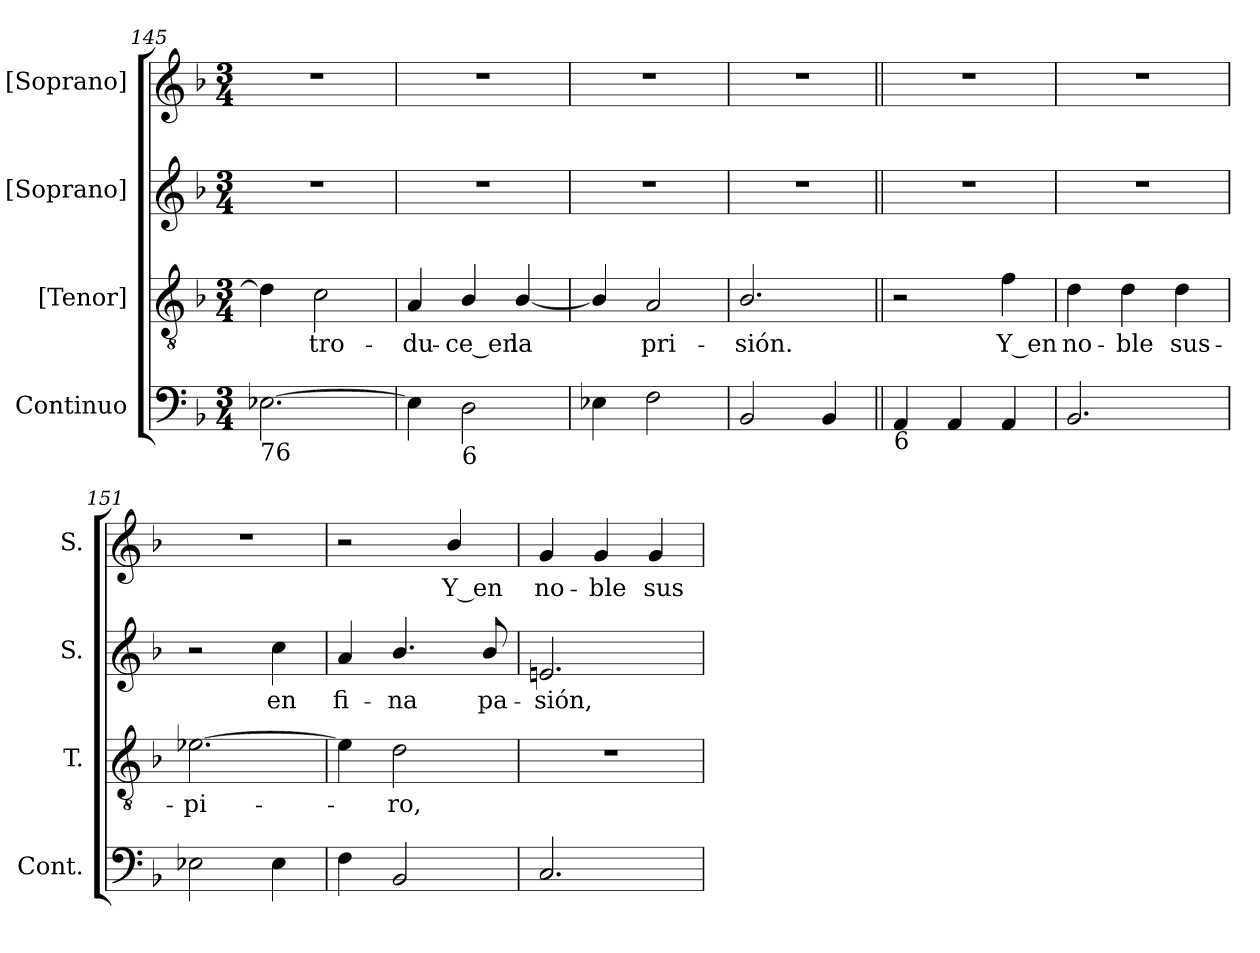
**kern	**kern	**text	**kern	**text	**kern	**text
*part4	*part3	*part3	*part2	*part2	*part1	*part1
*staff4	*staff3	*staff3	*staff2	*staff2	*staff1	*staff1
*I"Continuo	*I"[Tenor]	*	*I"[Soprano]	*	*I"[Soprano]	*
*I'Cont.	*I'T.	*	*I'S.	*	*I'S.	*
*clefF4	*clefGv2	*	*clefG2	*	*clefG2	*
*	*ITrd7c12	*	*	*	*	*
*k[b-]	*k[b-]	*	*k[b-]	*	*k[b-]	*
*F:	*F:	*	*F:	*	*F:	*
*M3/4	*M3/4	*	*M3/4	*	*M3/4	*
=145	=145	=145	=145	=145	=145	=145
!LO:TX:b:t=76	!	!	!	!	!	!
!	!	!	!LO:N:vis=1	!	!LO:N:vis=1	!
[2.E-Xi\	4Di\]	.	2.r	.	2.r	.
!	!	!LO:LY:b:color=#000000	!	!	!	!
.	2Ci\	-tro-	.	.	.	.
=146	=146	=146	=146	=146	=146	=146
!	!	!LO:LY:b:color=#000000	!LO:N:vis=1	!	!LO:N:vis=1	!
4E-i\]	4AAi/	-du-	2.r	.	2.r	.
!LO:TX:b:t=6	!	!	!	!	!	!
!	!	!LO:LY:b:color=#000000	!	!	!	!
2Di\	4BB-i/	-ce_en	.	.	.	.
!	!	!LO:LY:b:color=#000000	!	!	!	!
.	[4BB-i/	la	.	.	.	.
=147	=147	=147	=147	=147	=147	=147
!	!	!	!LO:N:vis=1	!	!LO:N:vis=1	!
4E-Xi\	4BB-i/]	.	2.r	.	2.r	.
!	!	!LO:LY:b:color=#000000	!	!	!	!
2Fi\	2AAi/	pri-	.	.	.	.
=148	=148	=148	=148	=148	=148	=148
!	!	!LO:LY:b:color=#000000	!LO:N:vis=1	!	!LO:N:vis=1	!
2BB-i/	2.BB-i/	-sión.	2.r	.	2.r	.
4BB-i/	.	.	.	.	.	.
!!LO:PB:g=z
=149||	=149||	=149||	=149||	=149||	=149||	=149||
!LO:TX:b:t=6	!	!	!	!	!	!
!	!	!	!LO:N:vis=1	!	!LO:N:vis=1	!
4AAi/	2r	.	2.r	.	2.r	.
4AAi/	.	.	.	.	.	.
!	!	!LO:LY:b:color=#000000	!	!	!	!
4AAi/	4Fi\	Y_en	.	.	.	.
=150	=150	=150	=150	=150	=150	=150
!	!	!LO:LY:b:color=#000000	!LO:N:vis=1	!	!LO:N:vis=1	!
2.BB-i/	4Di\	no-	2.r	.	2.r	.
!	!	!LO:LY:b:color=#000000	!	!	!	!
.	4Di\	-ble	.	.	.	.
!	!	!LO:LY:b:color=#000000	!	!	!	!
.	4Di\	sus-	.	.	.	.
=151	=151	=151	=151	=151	=151	=151
!	!	!LO:LY:b:color=#000000	!	!	!LO:N:vis=1	!
2E-Xi\	[2.E-Xi\	-pi-	2r	.	2.r	.
!	!	!	!	!LO:LY:b:color=#000000	!	!
4E-i\	.	.	4cci\	en	.	.
=152	=152	=152	=152	=152	=152	=152
!	!	!	!	!LO:LY:b:color=#000000	!	!
4Fi\	4E-i\]	.	4ai/	fi-	2r	.
!	!	!LO:LY:b:color=#000000	!	!	!	!
!	!	!	!	!LO:LY:b:color=#000000	!	!
2BB-i/	2Di\	-ro,	4.b-i/	-na	.	.
!	!	!	!	!	!	!LO:LY:b:color=#000000
.	.	.	.	.	4b-i/	Y_en
!	!	!	!	!LO:LY:b:color=#000000	!	!
.	.	.	8b-i/	pa-	.	.
=153	=153	=153	=153	=153	=153	=153
!	!LO:N:vis=1	!	!	!	!	!
!	!	!	!	!LO:LY:b:color=#000000	!	!
!	!	!	!	!	!	!LO:LY:b:color=#000000
2.Ci/	2.r	.	2.eni/	-sión,	4gi/	no-
!	!	!	!	!	!	!LO:LY:b:color=#000000
.	.	.	.	.	4gi/	-ble
!	!	!	!	!	!	!LO:LY:b:color=#000000
.	.	.	.	.	4gi/	sus-
=	=	=	=	=	=	=
*-	*-	*-	*-	*-	*-	*-
